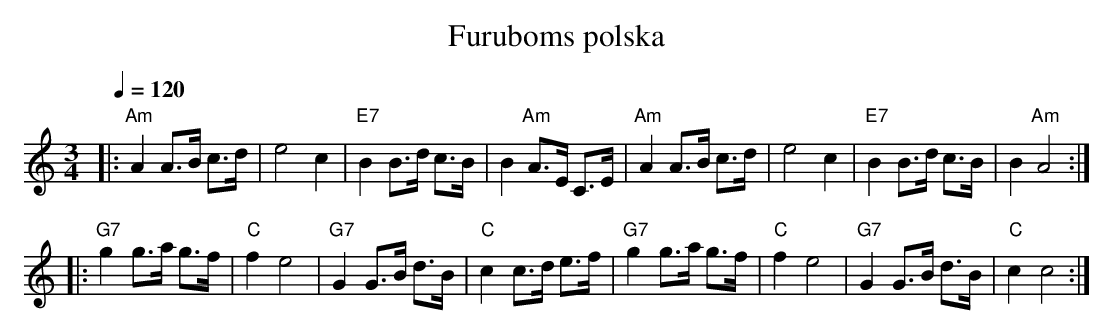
X:1
T:Furuboms polska
M:3/4
L:1/8
Q:1/4=120
K:Am
|: "Am"A2 A>B c>d | e4 c2 | "E7"B2 B>d c>B | B2 "Am"A>E C>E \
|  "Am"A2 A>B c>d | e4 c2 | "E7"B2 B>d c>B | B2 "Am"A4 :|
|: "G7"g2  g>a g>f | "C"f2 e4 | "G7"G2 G>B d>B | "C"c2 c>d e>f \
|  "G7"g2  g>a g>f | "C"f2 e4 | "G7"G2 G>B d>B | "C"c2 c4 :|
